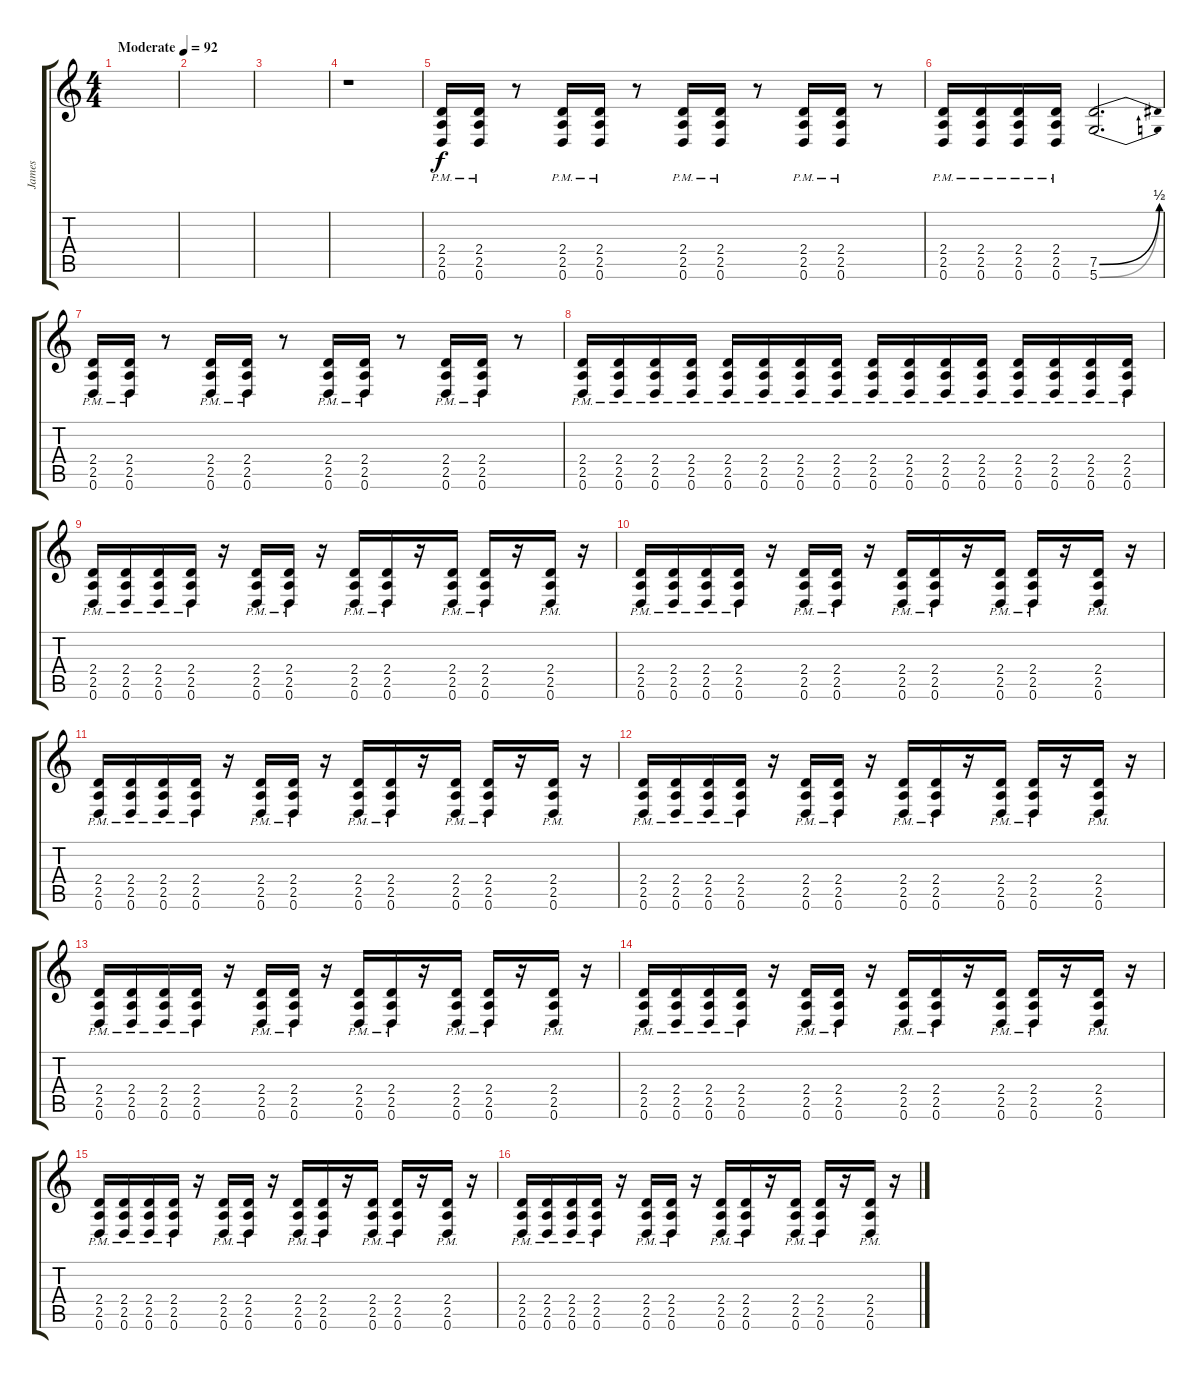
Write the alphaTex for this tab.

\track ("James" "James") {instrument distortionguitar}
\staff {score tabs}
\tuning (D4 A3 F3 C3 G2 D2) {hide}
\ts (4 4)
\tempo (92 "Moderate")
\clef g2
\ks c
|
|
|
r.1 |
(2.4{pm} 2.5{pm} 0.6{pm}).16 (2.4{pm} 2.5{pm} 0.6{pm}).16 r.8 (2.4{pm} 2.5{pm} 0.6{pm}).16{volume 3 balance 6} (2.4{pm} 2.5{pm} 0.6{pm}).16 r.8 (2.4{pm} 2.5{pm} 0.6{pm}).16{volume 2 balance 10} (2.4{pm} 2.5{pm} 0.6{pm}).16 r.8 (2.4{pm} 2.5{pm} 0.6{pm}).16{volume 1 balance 14} (2.4{pm} 2.5{pm} 0.6{pm}).16 r.8 |
(2.4{pm} 2.5{pm} 0.6{pm}).16{volume 5 balance 2} (2.4{pm} 2.5{pm} 0.6{pm}).16 (2.4{pm} 2.5{pm} 0.6{pm}).16 (2.4{pm} 2.5{pm} 0.6{pm}).16 (7.5{be (bend 0 0 60 2)} 5.6{be (bend 0 0 60 1)}).2{d} |
(2.4{pm} 2.5{pm} 0.6{pm}).16{volume 5 balance 2} (2.4{pm} 2.5{pm} 0.6{pm}).16 r.8 (2.4{pm} 2.5{pm} 0.6{pm}).16{volume 3 balance 6} (2.4{pm} 2.5{pm} 0.6{pm}).16 r.8 (2.4{pm} 2.5{pm} 0.6{pm}).16{volume 2 balance 10} (2.4{pm} 2.5{pm} 0.6{pm}).16 r.8 (2.4{pm} 2.5{pm} 0.6{pm}).16{volume 1 balance 14} (2.4{pm} 2.5{pm} 0.6{pm}).16 r.8 |
(2.4{pm} 2.5{pm} 0.6{pm}).16{volume 5 balance 2} (2.4{pm} 2.5{pm} 0.6{pm}).16 (2.4{pm} 2.5{pm} 0.6{pm}).16 (2.4{pm} 2.5{pm} 0.6{pm}).16 (2.4{pm} 2.5{pm} 0.6{pm}).16{volume 2 balance 6} (2.4{pm} 2.5{pm} 0.6{pm}).16 (2.4{pm} 2.5{pm} 0.6{pm}).16 (2.4{pm} 2.5{pm} 0.6{pm}).16 (2.4{pm} 2.5{pm} 0.6{pm}).16{volume 1 balance 10} (2.4{pm} 2.5{pm} 0.6{pm}).16 (2.4{pm} 2.5{pm} 0.6{pm}).16 (2.4{pm} 2.5{pm} 0.6{pm}).16 (2.4{pm} 2.5{pm} 0.6{pm}).16{volume 1 balance 14} (2.4{pm} 2.5{pm} 0.6{pm}).16 (2.4{pm} 2.5{pm} 0.6{pm}).16 (2.4{pm} 2.5{pm} 0.6{pm}).16 |
(2.4{pm} 2.5{pm} 0.6{pm}).16{volume 5 balance 2} (2.4{pm} 2.5{pm} 0.6{pm}).16 (2.4{pm} 2.5{pm} 0.6{pm}).16 (2.4{pm} 2.5{pm} 0.6{pm}).16 r.16 (2.4{pm} 2.5{pm} 0.6{pm}).16 (2.4{pm} 2.5{pm} 0.6{pm}).16 r.16 (2.4{pm} 2.5{pm} 0.6{pm}).16 (2.4{pm} 2.5{pm} 0.6{pm}).16 r.16 (2.4{pm} 2.5{pm} 0.6{pm}).16 (2.4{pm} 2.5{pm} 0.6{pm}).16 r.16 (2.4{pm} 2.5{pm} 0.6{pm}).16 r.16 |
(2.4{pm} 2.5{pm} 0.6{pm}).16 (2.4{pm} 2.5{pm} 0.6{pm}).16 (2.4{pm} 2.5{pm} 0.6{pm}).16 (2.4{pm} 2.5{pm} 0.6{pm}).16 r.16 (2.4{pm} 2.5{pm} 0.6{pm}).16 (2.4{pm} 2.5{pm} 0.6{pm}).16 r.16 (2.4{pm} 2.5{pm} 0.6{pm}).16 (2.4{pm} 2.5{pm} 0.6{pm}).16 r.16 (2.4{pm} 2.5{pm} 0.6{pm}).16 (2.4{pm} 2.5{pm} 0.6{pm}).16 r.16 (2.4{pm} 2.5{pm} 0.6{pm}).16 r.16 |
(2.4{pm} 2.5{pm} 0.6{pm}).16 (2.4{pm} 2.5{pm} 0.6{pm}).16 (2.4{pm} 2.5{pm} 0.6{pm}).16 (2.4{pm} 2.5{pm} 0.6{pm}).16 r.16 (2.4{pm} 2.5{pm} 0.6{pm}).16 (2.4{pm} 2.5{pm} 0.6{pm}).16 r.16 (2.4{pm} 2.5{pm} 0.6{pm}).16 (2.4{pm} 2.5{pm} 0.6{pm}).16 r.16 (2.4{pm} 2.5{pm} 0.6{pm}).16 (2.4{pm} 2.5{pm} 0.6{pm}).16 r.16 (2.4{pm} 2.5{pm} 0.6{pm}).16 r.16 |
(2.4{pm} 2.5{pm} 0.6{pm}).16 (2.4{pm} 2.5{pm} 0.6{pm}).16 (2.4{pm} 2.5{pm} 0.6{pm}).16 (2.4{pm} 2.5{pm} 0.6{pm}).16 r.16 (2.4{pm} 2.5{pm} 0.6{pm}).16 (2.4{pm} 2.5{pm} 0.6{pm}).16 r.16 (2.4{pm} 2.5{pm} 0.6{pm}).16 (2.4{pm} 2.5{pm} 0.6{pm}).16 r.16 (2.4{pm} 2.5{pm} 0.6{pm}).16 (2.4{pm} 2.5{pm} 0.6{pm}).16 r.16 (2.4{pm} 2.5{pm} 0.6{pm}).16 r.16 |
(2.4{pm} 2.5{pm} 0.6{pm}).16 (2.4{pm} 2.5{pm} 0.6{pm}).16 (2.4{pm} 2.5{pm} 0.6{pm}).16 (2.4{pm} 2.5{pm} 0.6{pm}).16 r.16 (2.4{pm} 2.5{pm} 0.6{pm}).16 (2.4{pm} 2.5{pm} 0.6{pm}).16 r.16 (2.4{pm} 2.5{pm} 0.6{pm}).16 (2.4{pm} 2.5{pm} 0.6{pm}).16 r.16 (2.4{pm} 2.5{pm} 0.6{pm}).16 (2.4{pm} 2.5{pm} 0.6{pm}).16 r.16 (2.4{pm} 2.5{pm} 0.6{pm}).16 r.16 |
(2.4{pm} 2.5{pm} 0.6{pm}).16 (2.4{pm} 2.5{pm} 0.6{pm}).16 (2.4{pm} 2.5{pm} 0.6{pm}).16 (2.4{pm} 2.5{pm} 0.6{pm}).16 r.16 (2.4{pm} 2.5{pm} 0.6{pm}).16 (2.4{pm} 2.5{pm} 0.6{pm}).16 r.16 (2.4{pm} 2.5{pm} 0.6{pm}).16 (2.4{pm} 2.5{pm} 0.6{pm}).16 r.16 (2.4{pm} 2.5{pm} 0.6{pm}).16 (2.4{pm} 2.5{pm} 0.6{pm}).16 r.16 (2.4{pm} 2.5{pm} 0.6{pm}).16 r.16 |
(2.4{pm} 2.5{pm} 0.6{pm}).16 (2.4{pm} 2.5{pm} 0.6{pm}).16 (2.4{pm} 2.5{pm} 0.6{pm}).16 (2.4{pm} 2.5{pm} 0.6{pm}).16 r.16 (2.4{pm} 2.5{pm} 0.6{pm}).16 (2.4{pm} 2.5{pm} 0.6{pm}).16 r.16 (2.4{pm} 2.5{pm} 0.6{pm}).16 (2.4{pm} 2.5{pm} 0.6{pm}).16 r.16 (2.4{pm} 2.5{pm} 0.6{pm}).16 (2.4{pm} 2.5{pm} 0.6{pm}).16 r.16 (2.4{pm} 2.5{pm} 0.6{pm}).16 r.16 |
(2.4{pm} 2.5{pm} 0.6{pm}).16 (2.4{pm} 2.5{pm} 0.6{pm}).16 (2.4{pm} 2.5{pm} 0.6{pm}).16 (2.4{pm} 2.5{pm} 0.6{pm}).16 r.16 (2.4{pm} 2.5{pm} 0.6{pm}).16 (2.4{pm} 2.5{pm} 0.6{pm}).16 r.16 (2.4{pm} 2.5{pm} 0.6{pm}).16 (2.4{pm} 2.5{pm} 0.6{pm}).16 r.16 (2.4{pm} 2.5{pm} 0.6{pm}).16 (2.4{pm} 2.5{pm} 0.6{pm}).16 r.16 (2.4{pm} 2.5{pm} 0.6{pm}).16 r.16
